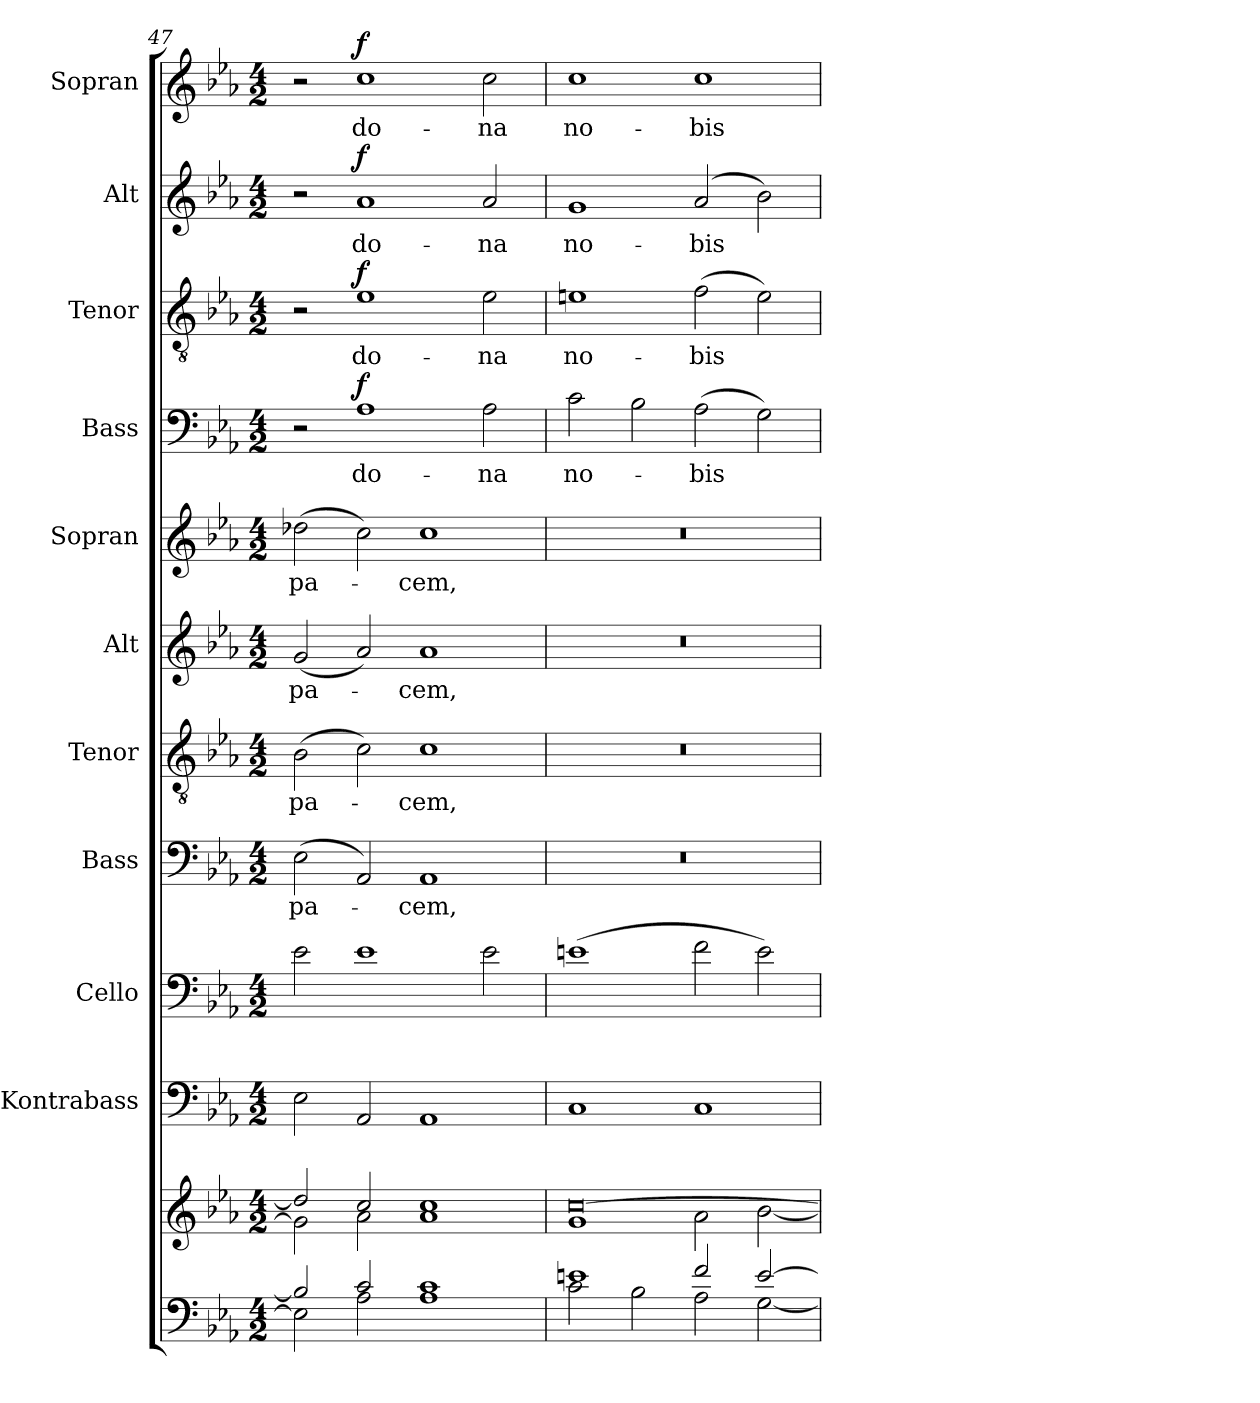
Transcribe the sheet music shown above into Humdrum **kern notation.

**kern	**kern	**kern	**kern	**kern	**text	**kern	**text	**kern	**text	**kern	**text	**kern	**text	**dynam	**kern	**text	**dynam	**kern	**text	**dynam	**kern	**text	**dynam
*part11	*part11	*part10	*part9	*part8	*part8	*part7	*part7	*part6	*part6	*part5	*part5	*part4	*part4	*part4	*part3	*part3	*part3	*part2	*part2	*part2	*part1	*part1	*part1
*staff12	*staff11	*staff10	*staff9	*staff8	*staff8	*staff7	*staff7	*staff6	*staff6	*staff5	*staff5	*staff4	*staff4	*staff4	*staff3	*staff3	*staff3	*staff2	*staff2	*staff2	*staff1	*staff1	*staff1
*	*	*I"Kontrabass	*I"Cello	*I"Bass	*	*I"Tenor	*	*I"Alt	*	*I"Sopran	*	*I"Bass	*	*	*I"Tenor	*	*	*I"Alt	*	*	*I"Sopran	*	*
*	*	*I'Kb.	*	*I'B.	*	*I'T.	*	*I'A.	*	*I'S.	*	*I'B.	*	*	*I'T.	*	*	*I'A.	*	*	*I'S.	*	*
!!LO:PB:g=z
*clefF4	*clefG2	*clefF4	*clefF4	*clefF4	*	*clefGv2	*	*clefG2	*	*clefG2	*	*clefF4	*	*	*clefGv2	*	*	*clefG2	*	*	*clefG2	*	*
*	*	*ITrd7c12	*	*	*	*	*	*	*	*	*	*	*	*	*	*	*	*	*	*	*	*	*
*k[b-e-a-]	*k[b-e-a-]	*k[b-e-a-]	*k[b-e-a-]	*k[b-e-a-]	*	*k[b-e-a-]	*	*k[b-e-a-]	*	*k[b-e-a-]	*	*k[b-e-a-]	*	*	*k[b-e-a-]	*	*	*k[b-e-a-]	*	*	*k[b-e-a-]	*	*
*E-:	*E-:	*E-:	*E-:	*E-:	*	*E-:	*	*E-:	*	*E-:	*	*E-:	*	*	*E-:	*	*	*E-:	*	*	*E-:	*	*
*M4/2	*M4/2	*M4/2	*M4/2	*M4/2	*	*M4/2	*	*M4/2	*	*M4/2	*	*M4/2	*	*	*M4/2	*	*	*M4/2	*	*	*M4/2	*	*
=47	=47	=47	=47	=47	=47	=47	=47	=47	=47	=47	=47	=47	=47	=47	=47	=47	=47	=47	=47	=47	=47	=47	=47
*^	*^	*	*	*	*	*	*	*	*	*	*	*	*	*	*	*	*	*	*	*	*	*	*
!	!	!	!	!	!	!	!LO:LY:b	!	!LO:LY:b	!	!LO:LY:b	!	!LO:LY:b	!	!	!	!	!	!	!	!	!	!	!	!
2B-/]	2E-\]	2dd-/]	2g\]	2EE-\	2e-\	(>2E-\	pa-	(>2B-\	pa-	(<2g/	pa-	(>2dd-X\	pa-	2r	.	.	2r	.	.	2r	.	.	2r	.	.
!	!	!	!	!	!	!	!	!	!	!	!	!	!	!	!LO:LY:b	!LO:DY:a	!	!LO:LY:b	!LO:DY:a	!	!LO:LY:b	!LO:DY:a	!	!LO:LY:b	!LO:DY:a
2c/	2A-\	2cc/	2a-\	2AAA-/	1e-	2AA-/)	.	2c\)	.	2a-/)	.	2cc\)	.	1A-	do-	f	1e-	do-	f	1a-	do-	f	1cc	do-	f
!	!	!	!	!	!	!	!LO:LY:b	!	!LO:LY:b	!	!LO:LY:b	!	!LO:LY:b	!	!	!	!	!	!	!	!	!	!	!	!
1c	1A-	1cc	1a-	1AAA-	.	1AA-	-cem,	1c	-cem,	1a-	-cem,	1cc	-cem,	.	.	.	.	.	.	.	.	.	.	.	.
!	!	!	!	!	!	!	!	!	!	!	!	!	!	!	!LO:LY:b	!	!	!LO:LY:b	!	!	!LO:LY:b	!	!	!LO:LY:b	!
.	.	.	.	.	2e-\	.	.	.	.	.	.	.	.	2A-\	-na	.	2e-\	-na	.	2a-/	-na	.	2cc\	-na	.
=48	=48	=48	=48	=48	=48	=48	=48	=48	=48	=48	=48	=48	=48	=48	=48	=48	=48	=48	=48	=48	=48	=48	=48	=48	=48
!	!	!	!	!	!	!	!	!	!	!	!	!	!	!	!LO:LY:b	!	!	!LO:LY:b	!	!	!LO:LY:b	!	!	!LO:LY:b	!
1en	2c\	[>0cc	1g	1CC	(>1en	0r	.	0r	.	0r	.	0r	.	2c\	no-	.	1en	no-	.	1g	no-	.	1cc	no-	.
.	2B-\	.	.	.	.	.	.	.	.	.	.	.	.	2B-\	.	.	.	.	.	.	.	.	.	.	.
!	!	!	!	!	!	!	!	!	!	!	!	!	!	!	!LO:LY:b	!	!	!LO:LY:b	!	!	!LO:LY:b	!	!	!LO:LY:b	!
2f/	2A-\	.	2a-\	1CC	2f\	.	.	.	.	.	.	.	.	(>2A-\	-bis	.	(>2f\	-bis	.	(2a-/	-bis	.	1cc	-bis	.
[>2e/	[<2G\	.	[<2b-\	.	2e\)	.	.	.	.	.	.	.	.	2G\)	.	.	2e\)	.	.	2b-\)	.	.	.	.	.
*v	*v	*	*	*	*	*	*	*	*	*	*	*	*	*	*	*	*	*	*	*	*	*	*	*	*
*	*v	*v	*	*	*	*	*	*	*	*	*	*	*	*	*	*	*	*	*	*	*	*	*	*
=	=	=	=	=	=	=	=	=	=	=	=	=	=	=	=	=	=	=	=	=	=	=	=
*-	*-	*-	*-	*-	*-	*-	*-	*-	*-	*-	*-	*-	*-	*-	*-	*-	*-	*-	*-	*-	*-	*-	*-
